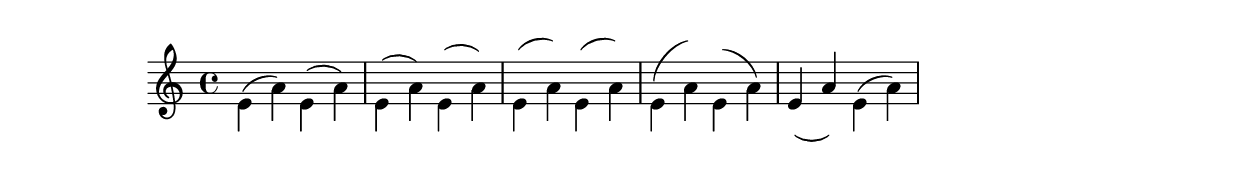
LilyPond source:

%% DO NOT EDIT this file manually; it is automatically
%% generated from LSR http://lsr.di.unimi.it
%% Make any changes in LSR itself, or in Documentation/snippets/new/ ,
%% and then run scripts/auxiliar/makelsr.py
%%
%% This file is in the public domain.
\version "2.18.0"

\header {
  lsrtags = "expressive-marks, tweaks-and-overrides"

  texidoc = "
The vertical position of a slur can be adjusted using the
@code{positions} property of @code{Slur}.  The property has 2
parameters, the first referring to the left end of the slur and the
second to the right.  The values of the parameters are not used by
LilyPond to make an exact movement of the slur - instead it selects
what placement of the slur looks best, taking into account the
parameter values.  Positive values move the slur up, and are
appropriate for notes with stems down.  Negative values move downward
slurs further down.

"
  doctitle = "Moving slur positions vertically"
} % begin verbatim

\relative c' {
  \stemDown
  e4( a)
  \override Slur.positions = #'(1 . 1)
  e4( a)
  \override Slur.positions = #'(2 . 2)
  e4( a)
  \override Slur.positions = #'(3 . 3)
  e4( a)
  \override Slur.positions = #'(4 . 4)
  e4( a)
  \override Slur.positions = #'(5 . 5)
  e4( a)
  \override Slur.positions = #'(0 . 5)
  e4( a)
  \override Slur.positions = #'(5 . 0)
  e4( a)
  \stemUp
  \override Slur.positions = #'(-5 . -5)
  e4( a)
  \stemDown
  \revert Slur.positions
  e4( a)
}
